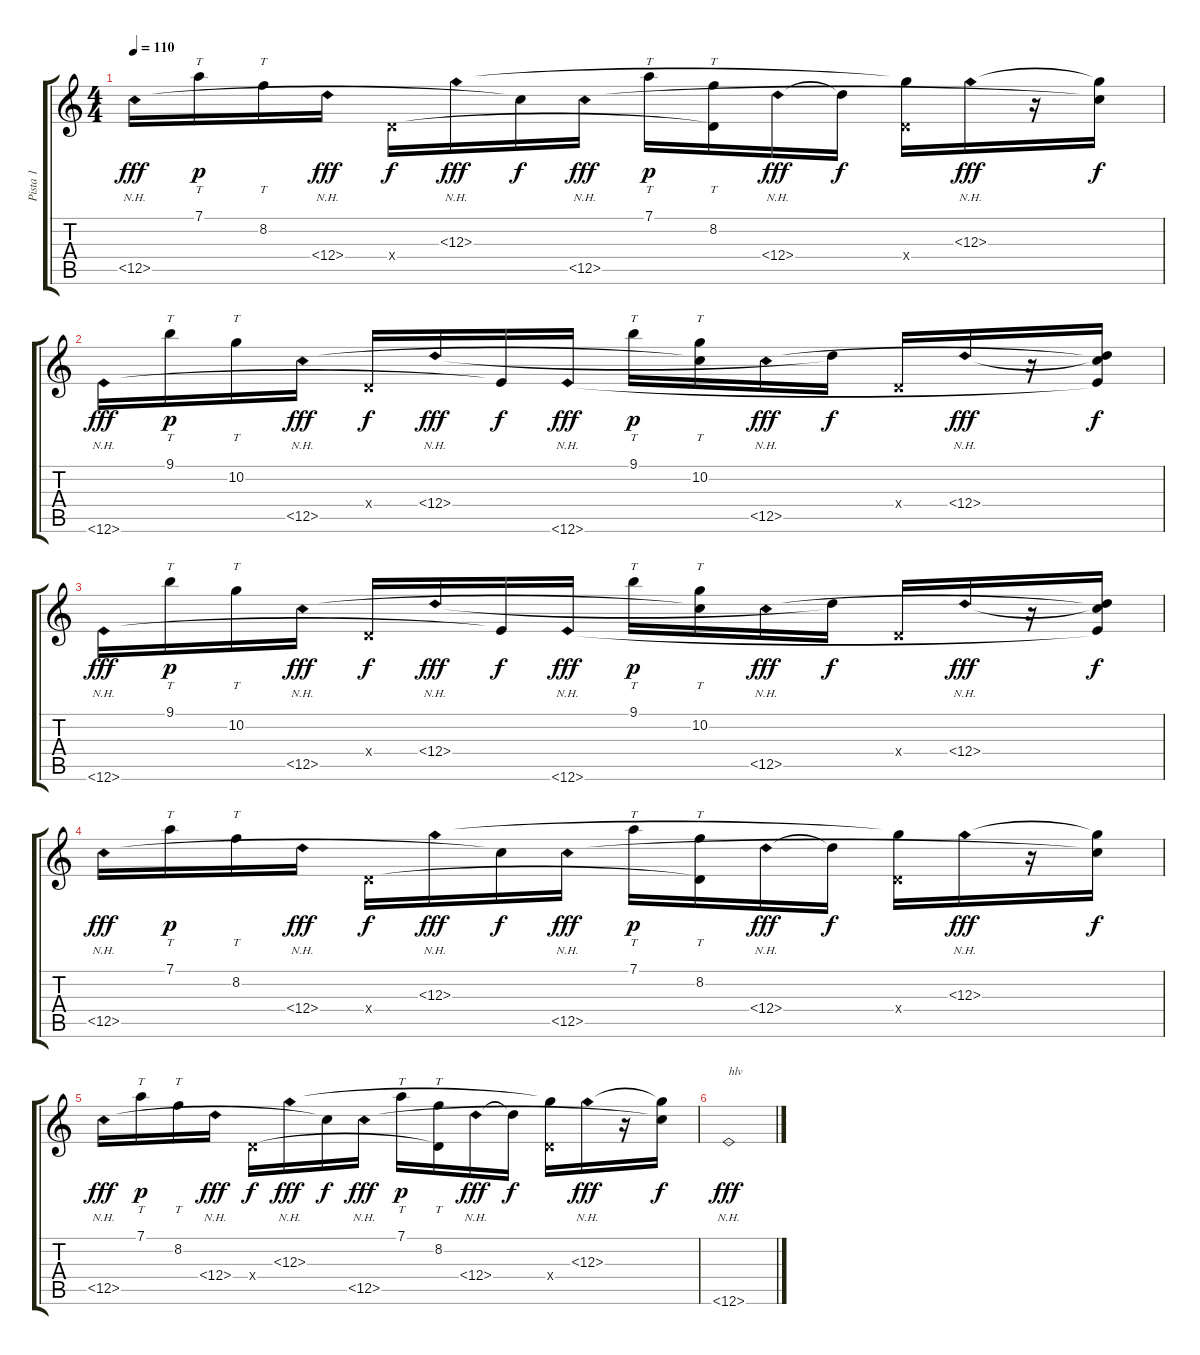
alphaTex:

\track ("Pista 1" "Pista 1") {instrument acousticguitarsteel}
\staff {score tabs}
\tuning (D4 A3 G3 D3 C3 E2) {hide}
\ts (4 4)
\tempo 110
\clef g2
\ks c
12.5{nh}.16{dy fff} 7.1.16{tt dy p} 8.2.16{tt} 12.4{nh}.16{dy fff} 0.4{x}.16{dy f} 12.3{nh}.16{dy fff} 12.5{t}.16{dy f} 12.5{nh}.16{dy fff} 7.1.16{tt dy p} (8.2 0.4{t}).16{tt} 12.4{nh}.16{dy fff} 12.4{t}.16{dy f} (12.3{t} 0.4{x}).16 12.3{nh}.16{dy fff} r.16 (12.3{t} 12.5{t}).16{dy f} |
12.6{nh}.16{dy fff} 9.1.16{tt dy p} 10.2.16{tt} 12.5{nh}.16{dy fff} 0.4{x}.16{dy f} 12.4{nh}.16{dy fff} 12.6{t}.16{dy f} 12.6{nh}.16{dy fff} 9.1.16{tt dy p} (10.2 12.5{t}).16{tt} 12.5{nh}.16{dy fff} 12.4{t}.16{dy f} 0.4{x}.16 12.4{nh}.16{dy fff} r.16 (12.4{t} 12.5{t} 12.6{t}).16{dy f} |
12.6{nh}.16{dy fff} 9.1.16{tt dy p} 10.2.16{tt} 12.5{nh}.16{dy fff} 0.4{x}.16{dy f} 12.4{nh}.16{dy fff} 12.6{t}.16{dy f} 12.6{nh}.16{dy fff} 9.1.16{tt dy p} (10.2 12.5{t}).16{tt} 12.5{nh}.16{dy fff} 12.4{t}.16{dy f} 0.4{x}.16 12.4{nh}.16{dy fff} r.16 (12.4{t} 12.5{t} 12.6{t}).16{dy f} |
12.5{nh}.16{dy fff} 7.1.16{tt dy p} 8.2.16{tt} 12.4{nh}.16{dy fff} 0.4{x}.16{dy f} 12.3{nh}.16{dy fff} 12.5{t}.16{dy f} 12.5{nh}.16{dy fff} 7.1.16{tt dy p} (8.2 0.4{t}).16{tt} 12.4{nh}.16{dy fff} 12.4{t}.16{dy f} (12.3{t} 0.4{x}).16 12.3{nh}.16{dy fff} r.16 (12.3{t} 12.5{t}).16{dy f} |
12.5{nh}.16{dy fff} 7.1.16{tt dy p} 8.2.16{tt} 12.4{nh}.16{dy fff} 0.4{x}.16{dy f} 12.3{nh}.16{dy fff} 12.5{t}.16{dy f} 12.5{nh}.16{dy fff} 7.1.16{tt dy p} (8.2 0.4{t}).16{tt} 12.4{nh}.16{dy fff} 12.4{t}.16{dy f} (12.3{t} 0.4{x}).16 12.3{nh}.16{dy fff} r.16 (12.3{t} 12.5{t}).16{dy f} |
12.6{nh}.1{txt "hlv" dy fff}
